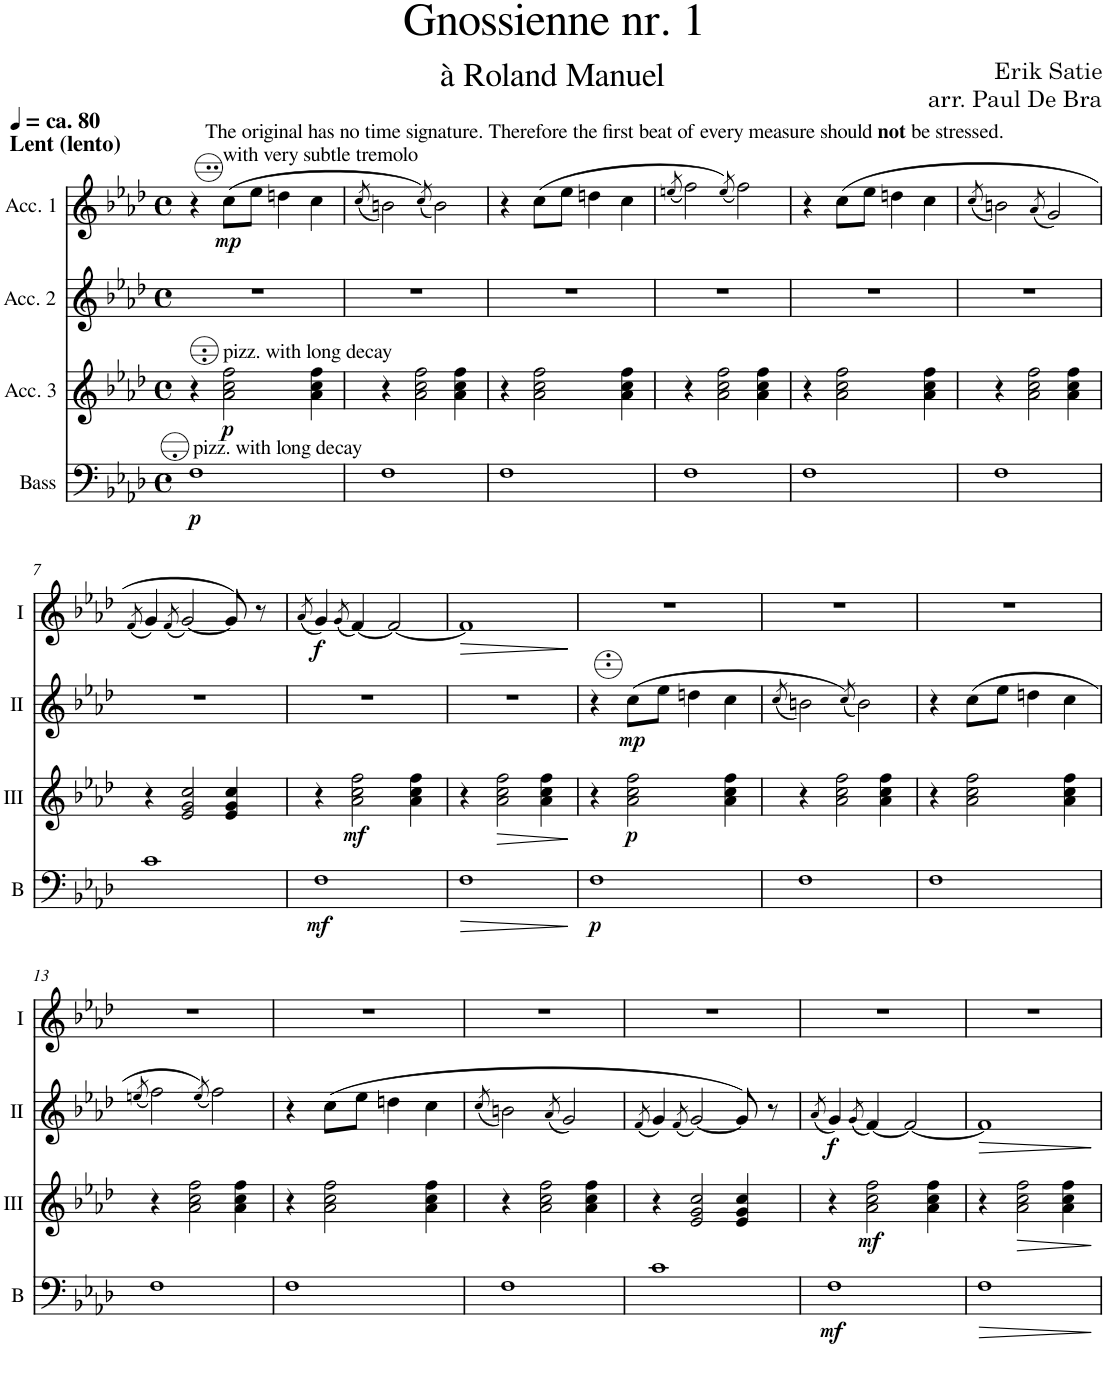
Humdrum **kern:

**kern	**dynam	**kern	**dynam	**kern	**dynam	**kern	**dynam
*part4	*part4	*part3	*part3	*part2	*part2	*part1	*part1
*staff4	*staff4	*staff3	*staff3	*staff2	*staff2	*staff1	*staff1
*I"Bass	*	*I"Acc. 3	*	*I"Acc. 2	*	*I"Acc. 1	*
*I'B	*	*	*	*	*	*	*
*clefF4	*	*clefG2	*	*clefG2	*	*clefG2	*
*Trd7c12	*	*Trd7c12	*	*	*	*	*
*k[b-e-a-d-]	*	*k[b-e-a-d-]	*	*k[b-e-a-d-]	*	*k[b-e-a-d-]	*
*M4/4	*	*M4/4	*	*M4/4	*	*M4/4	*
*met(c)	*	*met(c)	*	*met(c)	*	*met(c)	*
=1	=1	=1	=1	=1	=1	=1	=1
!	!	!	!	!	!	!LO:TX:a:B:t=Lent (lento)	!
!	!	!	!	!	!	!LO:TX:a:t=The original has no time signature. Therefore the first beat of every measure should	!
!	!	!	!	!	!	!LO:TX:a:B:t=not	!
!	!	!	!	!	!	!LO:TX:a:t=be stressed.	!
!	!	!	!	!	!	!LO:TX:a:B:t=ca. 80	!
!LO:TX:a:t=pizz. with long decay	!	!	!	!	!	!	!
!	!LO:DY:b	!	!	!	!	!	!
1F	p	4r	.	1r	.	4r	.
!	!	!	!	!	!	!LO:TX:a:t=with very subtle tremolo	!
!	!	!LO:TX:a:t=pizz. with long decay	!	!	!	!	!
!	!	!	!LO:DY:b	!	!	!	!LO:DY:b
.	.	2a-\ 2cc\ 2ff\	p	.	.	(8cc\L	mp
.	.	.	.	.	.	8ee-\J	.
.	.	.	.	.	.	4ddn\	.
.	.	4a-\ 4cc\ 4ff\	.	.	.	4cc\	.
=2	=2	=2	=2	=2	=2	=2	=2
.	.	.	.	.	.	(8qcc/	.
1F	.	4r	.	1r	.	2bn\)	.
.	.	2a-\ 2cc\ 2ff\	.	.	.	.	.
.	.	.	.	.	.	(8qcc/)	.
.	.	.	.	.	.	2b\)	.
.	.	4a-\ 4cc\ 4ff\	.	.	.	.	.
=3	=3	=3	=3	=3	=3	=3	=3
1F	.	4r	.	1r	.	4r	.
.	.	2a-\ 2cc\ 2ff\	.	.	.	(8cc\L	.
.	.	.	.	.	.	8ee-\J	.
.	.	.	.	.	.	4ddn\	.
.	.	4a-\ 4cc\ 4ff\	.	.	.	4cc\	.
=4	=4	=4	=4	=4	=4	=4	=4
.	.	.	.	.	.	(8qeen/	.
1F	.	4r	.	1r	.	2ff\)	.
.	.	2a-\ 2cc\ 2ff\	.	.	.	.	.
.	.	.	.	.	.	(8qee/)	.
.	.	.	.	.	.	2ff\)	.
.	.	4a-\ 4cc\ 4ff\	.	.	.	.	.
=5	=5	=5	=5	=5	=5	=5	=5
1F	.	4r	.	1r	.	4r	.
.	.	2a-\ 2cc\ 2ff\	.	.	.	(8cc\L	.
.	.	.	.	.	.	8ee-\J	.
.	.	.	.	.	.	4ddn\	.
.	.	4a-\ 4cc\ 4ff\	.	.	.	4cc\	.
=6	=6	=6	=6	=6	=6	=6	=6
.	.	.	.	.	.	(8qcc/	.
1F	.	4r	.	1r	.	2bn\)	.
.	.	2a-\ 2cc\ 2ff\	.	.	.	.	.
.	.	.	.	.	.	(8qa-/	.
.	.	.	.	.	.	2g/)	.
.	.	4a-\ 4cc\ 4ff\	.	.	.	.	.
!!LO:LB:g=z
=7	=7	=7	=7	=7	=7	=7	=7
.	.	.	.	.	.	(8qf/	.
1c	.	4r	.	1r	.	4g/)	.
.	.	.	.	.	.	(8qf/	.
.	.	2e-/ 2g/ 2cc/	.	.	.	[2g/)	.
.	.	4e-/ 4g/ 4cc/	.	.	.	8g/])	.
.	.	.	.	.	.	8r	.
=8	=8	=8	=8	=8	=8	=8	=8
.	.	.	.	.	.	(8qa-/	.
!	!LO:DY:b	!	!	!	!	!	!LO:DY:b
1F	mf	4r	.	1r	.	4g/)	f
.	.	.	.	.	.	(8qg/	.
!	!	!	!LO:DY:b	!	!	!	!
.	.	2a-\ 2cc\ 2ff\	mf	.	.	[4f/)	.
.	.	.	.	.	.	2f/_	.
.	.	4a-\ 4cc\ 4ff\	.	.	.	.	.
=9	=9	=9	=9	=9	=9	=9	=9
!	!LO:HP:b	!	!	!	!	!	!LO:HP:b
1F	>	4r	.	1r	.	1f]	>
!	!	!	!LO:HP:b	!	!	!	!
.	.	2a-\ 2cc\ 2ff\	>	.	.	.	.
.	.	4a-\ 4cc\ 4ff\	.	.	.	.	.
.	]	.	]	.	.	.	]
=10	=10	=10	=10	=10	=10	=10	=10
!	!LO:DY:b	!	!	!	!	!	!
1F	p	4r	.	4r	.	1r	.
!	!	!	!LO:DY:b	!	!LO:DY:b	!	!
.	.	2a-\ 2cc\ 2ff\	p	(8cc\L	mp	.	.
.	.	.	.	8ee-\J	.	.	.
.	.	.	.	4ddn\	.	.	.
.	.	4a-\ 4cc\ 4ff\	.	4cc\	.	.	.
=11	=11	=11	=11	=11	=11	=11	=11
.	.	.	.	(8qcc/	.	.	.
1F	.	4r	.	2bn\)	.	1r	.
.	.	2a-\ 2cc\ 2ff\	.	.	.	.	.
.	.	.	.	(8qcc/)	.	.	.
.	.	.	.	2b\)	.	.	.
.	.	4a-\ 4cc\ 4ff\	.	.	.	.	.
=12	=12	=12	=12	=12	=12	=12	=12
1F	.	4r	.	4r	.	1r	.
.	.	2a-\ 2cc\ 2ff\	.	(8cc\L	.	.	.
.	.	.	.	8ee-\J	.	.	.
.	.	.	.	4ddn\	.	.	.
.	.	4a-\ 4cc\ 4ff\	.	4cc\	.	.	.
!!LO:LB:g=z
=13	=13	=13	=13	=13	=13	=13	=13
.	.	.	.	(8qeen/	.	.	.
1F	.	4r	.	2ff\)	.	1r	.
.	.	2a-\ 2cc\ 2ff\	.	.	.	.	.
.	.	.	.	(8qee/)	.	.	.
.	.	.	.	2ff\)	.	.	.
.	.	4a-\ 4cc\ 4ff\	.	.	.	.	.
=14	=14	=14	=14	=14	=14	=14	=14
1F	.	4r	.	4r	.	1r	.
.	.	2a-\ 2cc\ 2ff\	.	(8cc\L	.	.	.
.	.	.	.	8ee-\J	.	.	.
.	.	.	.	4ddn\	.	.	.
.	.	4a-\ 4cc\ 4ff\	.	4cc\	.	.	.
=15	=15	=15	=15	=15	=15	=15	=15
.	.	.	.	(8qcc/	.	.	.
1F	.	4r	.	2bn\)	.	1r	.
.	.	2a-\ 2cc\ 2ff\	.	.	.	.	.
.	.	.	.	(8qa-/	.	.	.
.	.	.	.	2g/)	.	.	.
.	.	4a-\ 4cc\ 4ff\	.	.	.	.	.
=16	=16	=16	=16	=16	=16	=16	=16
.	.	.	.	(8qf/	.	.	.
1c	.	4r	.	4g/)	.	1r	.
.	.	.	.	(8qf/	.	.	.
.	.	2e-/ 2g/ 2cc/	.	[2g/)	.	.	.
.	.	4e-/ 4g/ 4cc/	.	8g/])	.	.	.
.	.	.	.	8r	.	.	.
=17	=17	=17	=17	=17	=17	=17	=17
.	.	.	.	(8qa-/	.	.	.
!	!LO:DY:b	!	!	!	!LO:DY:b	!	!
1F	mf	4r	.	4g/)	f	1r	.
.	.	.	.	(8qg/	.	.	.
!	!	!	!LO:DY:b	!	!	!	!
.	.	2a-\ 2cc\ 2ff\	mf	[4f/)	.	.	.
.	.	.	.	2f/_	.	.	.
.	.	4a-\ 4cc\ 4ff\	.	.	.	.	.
=18	=18	=18	=18	=18	=18	=18	=18
!	!LO:HP:b	!	!	!	!LO:HP:b	!	!
1F	>	4r	.	1f]	>	1r	.
!	!	!	!LO:HP:b	!	!	!	!
.	.	2a-\ 2cc\ 2ff\	>	.	.	.	.
.	.	4a-\ 4cc\ 4ff\	.	.	.	.	.
.	]	.	]	.	]	.	.
=	=	=	=	=	=	=	=
*-	*-	*-	*-	*-	*-	*-	*-
